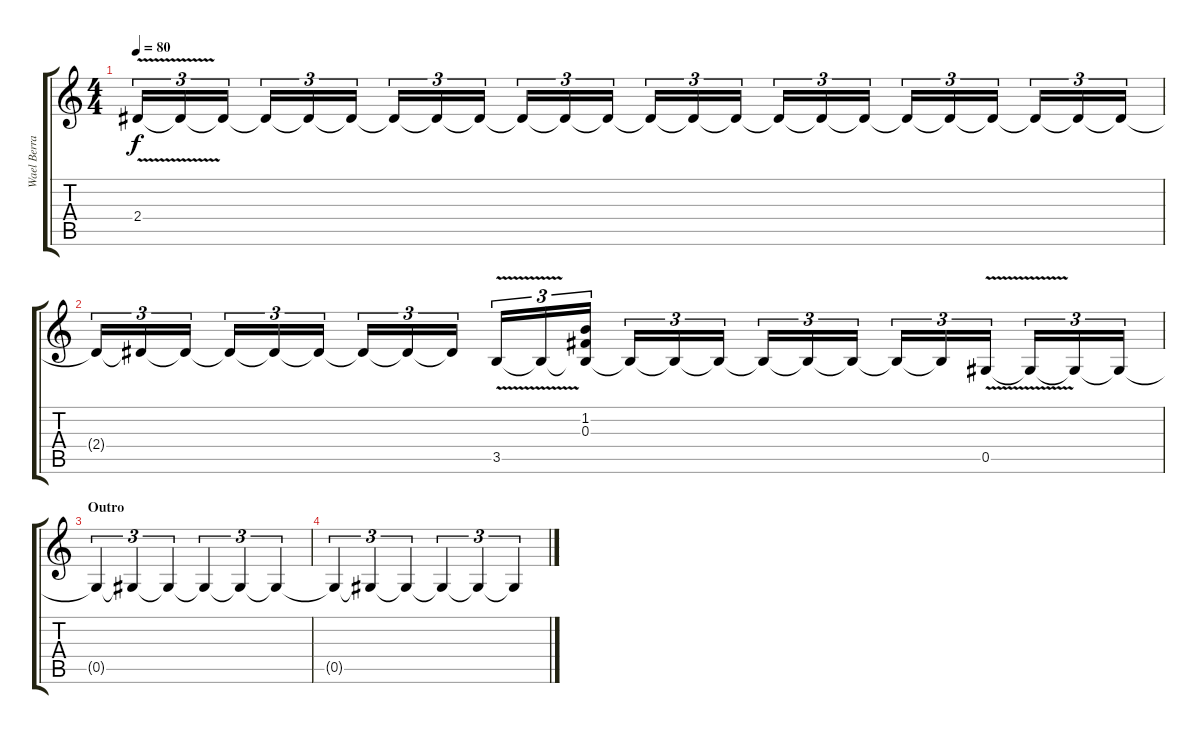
\track ("Wael Berrais" "Wael Berra") {instrument overdrivenguitar}
\staff {score tabs}
\tuning (Eb4 Bb3 Gb3 Db3 Ab2 Eb2) {hide}
\ts (4 4)
\tempo 80
\clef g2
\ks c
2.4{v}.16{tu (3 2) dy f} 2.4{t}.16{tu (3 2)} 2.4{t}.16{tu (3 2)} 2.4{t}.16{tu (3 2)} 2.4{t}.16{tu (3 2)} 2.4{t}.16{tu (3 2)} 2.4{t}.16{tu (3 2)} 2.4{t}.16{tu (3 2)} 2.4{t}.16{tu (3 2)} 2.4{t}.16{tu (3 2)} 2.4{t}.16{tu (3 2)} 2.4{t}.16{tu (3 2)} 2.4{t}.16{tu (3 2)} 2.4{t}.16{tu (3 2)} 2.4{t}.16{tu (3 2)} 2.4{t}.16{tu (3 2)} 2.4{t}.16{tu (3 2)} 2.4{t}.16{tu (3 2)} 2.4{t}.16{tu (3 2)} 2.4{t}.16{tu (3 2)} 2.4{t}.16{tu (3 2)} 2.4{t}.16{tu (3 2)} 2.4{t}.16{tu (3 2)} 2.4{t}.16{tu (3 2)} |
2.4{t}.16{tu (3 2)} 2.4{t}.16{tu (3 2)} 2.4{t}.16{tu (3 2)} 2.4{t}.16{tu (3 2)} 2.4{t}.16{tu (3 2)} 2.4{t}.16{tu (3 2)} 2.4{t}.16{tu (3 2)} 2.4{t}.16{tu (3 2)} 2.4{t}.16{tu (3 2)} 3.5{v}.16{tu (3 2)} 3.5{t}.16{tu (3 2)} (1.2{t} 0.3{t} 3.5{t}).16{tu (3 2)} 3.5{t}.16{tu (3 2)} 3.5{t}.16{tu (3 2)} 3.5{t}.16{tu (3 2)} 3.5{t}.16{tu (3 2)} 3.5{t}.16{tu (3 2)} 3.5{t}.16{tu (3 2)} 3.5{t}.16{tu (3 2)} 3.5{t}.16{tu (3 2)} 0.5{v}.16{tu (3 2)} 0.5{t}.16{tu (3 2)} 0.5{t}.16{tu (3 2)} 0.5{t}.16{tu (3 2)} |
\section ("" "Outro")
0.5{t}.4{tu (3 2)} 0.5{t}.4{tu (3 2)} 0.5{t}.4{tu (3 2)} 0.5{t}.4{tu (3 2)} 0.5{t}.4{tu (3 2)} 0.5{t}.4{tu (3 2)} |
0.5{t}.4{tu (3 2)} 0.5{t}.4{tu (3 2)} 0.5{t}.4{tu (3 2)} 0.5{t}.4{tu (3 2)} 0.5{t}.4{tu (3 2)} 0.5{t}.4{tu (3 2)}
